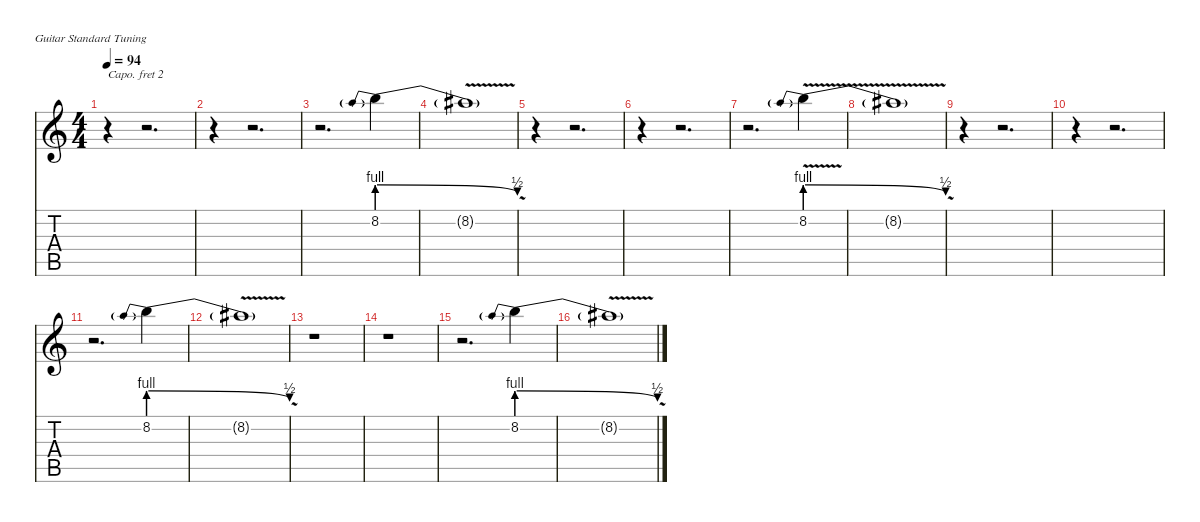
\defaultSystemsLayout 4
\hideDynamics
\bracketExtendMode nobrackets
\singleTrackTrackNamePolicy hidden
\multiTrackTrackNamePolicy hidden
\otherSystemsTrackNameOrientation horizontal
\track ("Johnny Marr (Slide guitar)" "od.guit.") {instrument overdrivenguitar}
\staff {score tabs}
\capo 2
\tuning (E4 B3 G3 D3 A2 E2)
\ts (4 4)
\tempo 94
\clef g2
\ks c
r.4{dy f} r.2{d} |
r.4 r.2{d} |
r.2{d} 8.2{be (prebendrelease 0 4 60 2)}.4 |
8.2{v t}.1 |
r.4 r.2{d} |
r.4 r.2{d} |
r.2{d} 8.2{be (prebendrelease 0 4 60 2) v}.4 |
8.2{v t}.1 |
r.4 r.2{d} |
r.4 r.2{d} |
r.2{d} 8.2{be (prebendrelease 0 4 60 2)}.4 |
8.2{v t}.1 |
r.1 |
r.1 |
r.2{d} 8.2{be (prebendrelease 0 4 60 2)}.4 |
8.2{v t}.1
